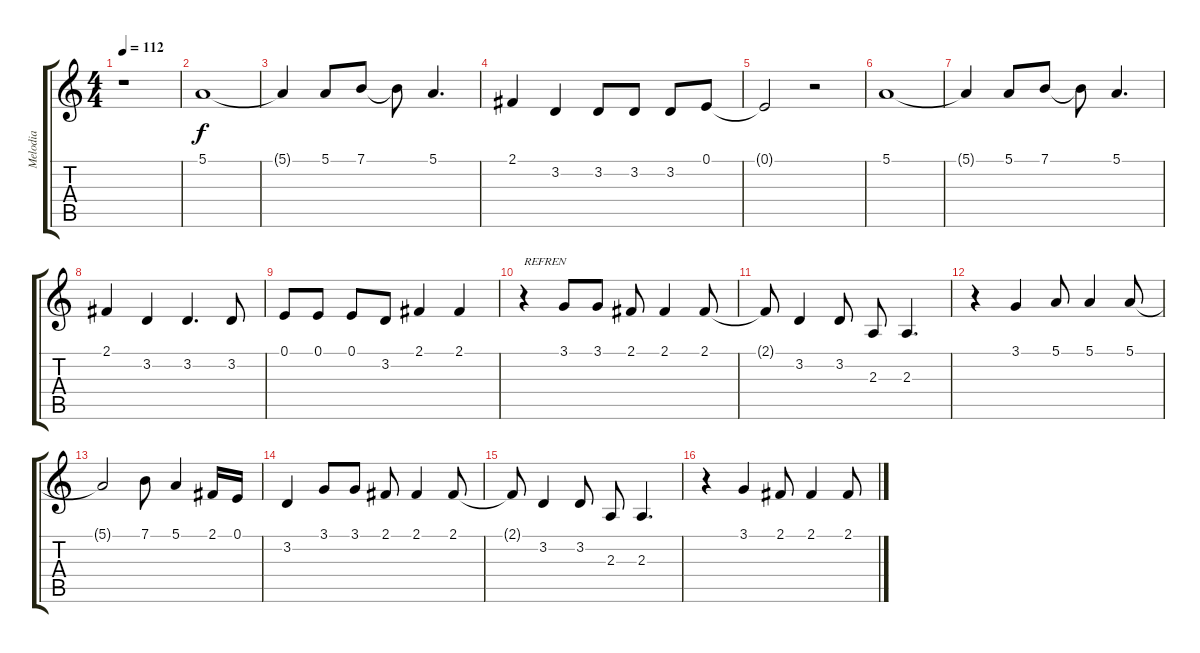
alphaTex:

\track ("Melodia" "Melodia") {instrument choiraahs}
\staff {score tabs}
\tuning (E4 B3 G3 D3 A2 E2) {hide}
\ts (4 4)
\tempo 112
\clef g2
\ks c
r.1{dy f} |
5.1.1 |
5.1{t}.4 5.1.8 7.1.8 7.1{t}.8 5.1.4{d} |
2.1.4 3.2.4 3.2.8 3.2.8 3.2.8 0.1.8 |
0.1{t}.2 r.2 |
5.1.1 |
5.1{t}.4 5.1.8 7.1.8 7.1{t}.8 5.1.4{d} |
2.1.4 3.2.4 3.2.4{d} 3.2.8 |
0.1.8 0.1.8 0.1.8 3.2.8 2.1.4 2.1.4 |
r.4{txt "REFREN"} 3.1.8 3.1.8 2.1.8 2.1.4 2.1.8 |
2.1{t}.8 3.2.4 3.2.8 2.3.8 2.3.4{d} |
r.4 3.1.4 5.1.8 5.1.4 5.1.8 |
5.1{t}.2 7.1.8 5.1.4 2.1.16 0.1.16 |
3.2.4 3.1.8 3.1.8 2.1.8 2.1.4 2.1.8 |
2.1{t}.8 3.2.4 3.2.8 2.3.8 2.3.4{d} |
r.4 3.1.4 2.1.8 2.1.4 2.1.8
